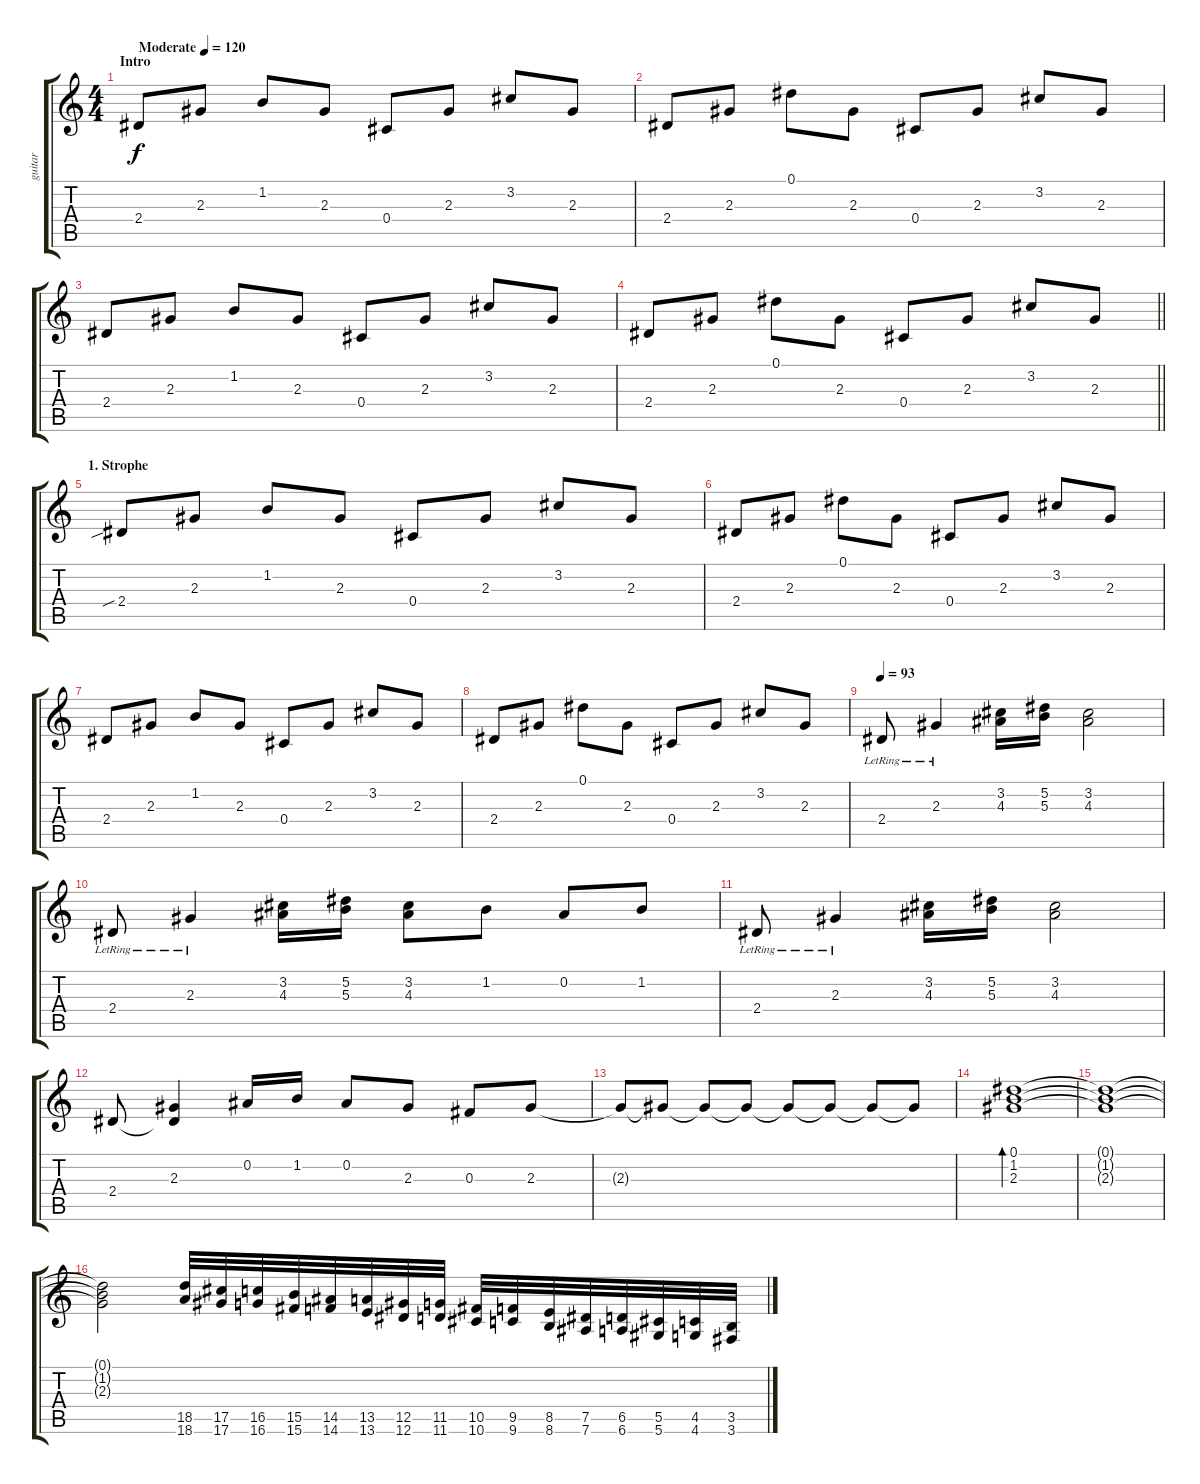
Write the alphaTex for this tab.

\track ("guitar" "guitar") {instrument electricguitarjazz}
\staff {score tabs}
\tuning (Eb4 Bb3 Gb3 Db3 Ab2 Eb2) {hide}
\ts (4 4)
\section ("" "Intro")
\tempo (120 "Moderate")
\tempo 89
\tempo (120 "Moderate")
\clef g2
\ks c
2.4.8{dy f instrument electricguitarjazz} 2.3.8 1.2.8 2.3.8 0.4.8 2.3.8 3.2.8 2.3.8 |
2.4.8 2.3.8 0.1.8 2.3.8 0.4.8 2.3.8 3.2.8 2.3.8 |
2.4.8 2.3.8 1.2.8 2.3.8 0.4.8 2.3.8 3.2.8 2.3.8 |
\barLineRight lightlight
2.4.8 2.3.8 0.1.8 2.3.8 0.4.8 2.3.8 3.2.8 2.3.8 |
\section ("" "1. Strophe")
2.4{sib}.8 2.3.8 1.2.8 2.3.8 0.4.8 2.3.8 3.2.8 2.3.8 |
2.4.8 2.3.8 0.1.8 2.3.8 0.4.8 2.3.8 3.2.8 2.3.8 |
2.4.8 2.3.8 1.2.8 2.3.8 0.4.8 2.3.8 3.2.8 2.3.8 |
2.4.8 2.3.8 0.1.8 2.3.8 0.4.8 2.3.8 3.2.8 2.3.8 |
\tempo 95
\tempo 93
2.4{lr}.8{instrument distortionguitar} 2.3{lr}.4 (3.2 4.3).16 (5.2 5.3).16 (3.2 4.3).2 |
2.4{lr}.8 2.3{lr}.4 (3.2 4.3).16 (5.2 5.3).16 (3.2 4.3).8 1.2.8 0.2.8 1.2.8 |
2.4{lr}.8 2.3{lr}.4 (3.2 4.3).16 (5.2 5.3).16 (3.2 4.3).2 |
2.4.8 (2.3 2.4{t}).4 0.2.16 1.2.16 0.2.8 2.3.8 0.3.8 2.3.8 |
2.3{t}.8 2.3{t}.8 2.3{t}.8 2.3{t}.8 2.3{t}.8 2.3{t}.8 2.3{t}.8 2.3{t}.8 |
(0.1 1.2 2.3).1{bd 120} |
(0.1{t} 1.2{t} 2.3{t}).1 |
(0.1{t} 1.2{t} 2.3{t}).2 (18.5 18.6).32{instrument guitarfretnoise} (17.5 17.6).32 (16.5 16.6).32 (15.5 15.6).32 (14.5 14.6).32 (13.5 13.6).32 (12.5 12.6).32 (11.5 11.6).32 (10.5 10.6).32 (9.5 9.6).32 (8.5 8.6).32 (7.5 7.6).32 (6.5 6.6).32 (5.5 5.6).32 (4.5 4.6).32 (3.5 3.6).32
